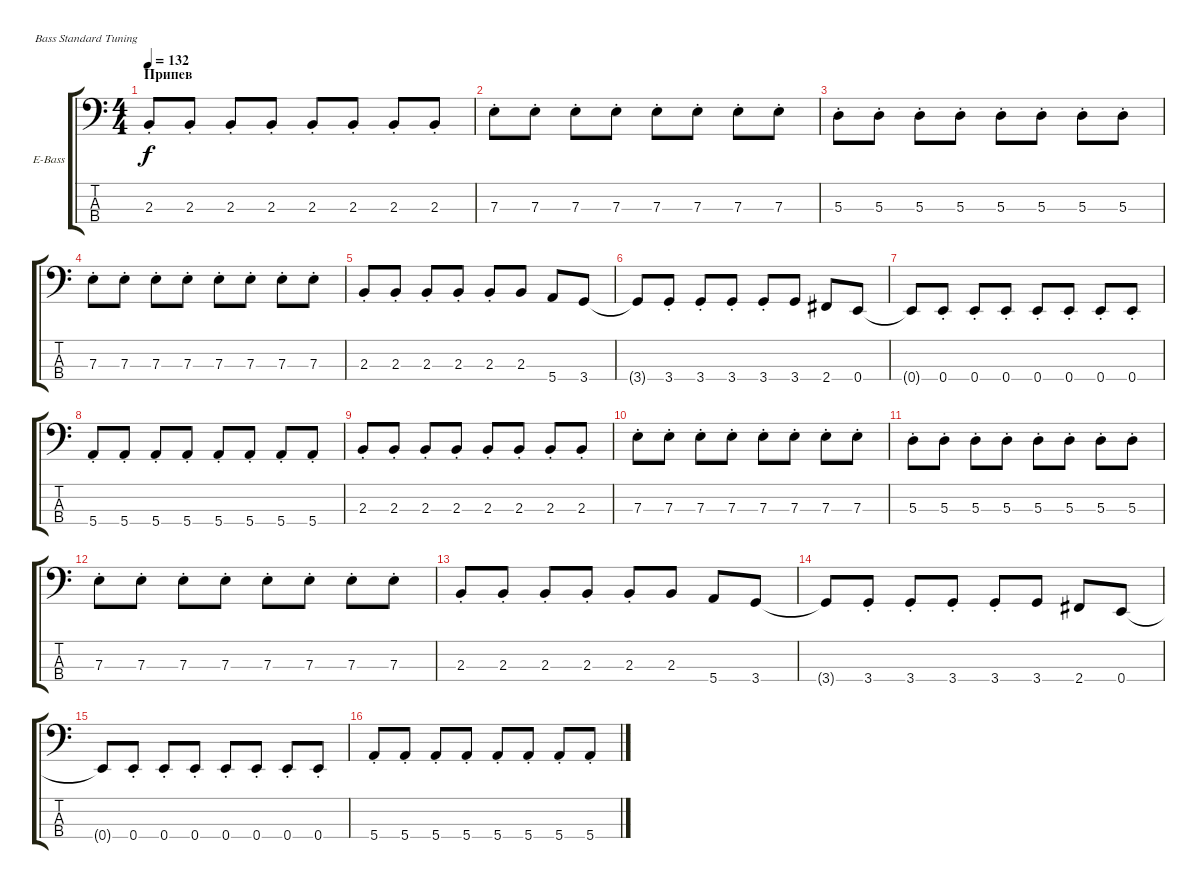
\defaultSystemsLayout 4
\bracketExtendMode groupsimilarinstruments
\firstSystemTrackNameOrientation horizontal
\otherSystemsTrackNameOrientation horizontal
\track ("Electric Bass" "E-Bass") {instrument electricbassfinger}
\staff {score tabs}
\tuning (G2 D2 A1 E1)
\ts (4 4)
\section ("" "Припев")
\tempo 132
\clef f4
\ks c
2.3{st}.8{dy f} 2.3{st}.8 2.3{st}.8 2.3{st}.8 2.3{st}.8 2.3{st}.8 2.3{st}.8 2.3{st}.8 |
7.3{st}.8 7.3{st}.8 7.3{st}.8 7.3{st}.8 7.3{st}.8 7.3{st}.8 7.3{st}.8 7.3{st}.8 |
5.3{st}.8 5.3{st}.8 5.3{st}.8 5.3{st}.8 5.3{st}.8 5.3{st}.8 5.3{st}.8 5.3{st}.8 |
7.3{st}.8 7.3{st}.8 7.3{st}.8 7.3{st}.8 7.3{st}.8 7.3{st}.8 7.3{st}.8 7.3{st}.8 |
2.3{st}.8 2.3{st}.8 2.3{st}.8 2.3{st}.8 2.3{st}.8 2.3.8 5.4.8 3.4.8 |
3.4{t}.8 3.4{st}.8 3.4{st}.8 3.4{st}.8 3.4{st}.8 3.4.8 2.4.8 0.4.8 |
0.4{t}.8 0.4{st}.8 0.4{st}.8 0.4{st}.8 0.4{st}.8 0.4{st}.8 0.4{st}.8 0.4{st}.8 |
5.4{st}.8 5.4{st}.8 5.4{st}.8 5.4{st}.8 5.4{st}.8 5.4{st}.8 5.4{st}.8 5.4{st}.8 |
2.3{st}.8 2.3{st}.8 2.3{st}.8 2.3{st}.8 2.3{st}.8 2.3{st}.8 2.3{st}.8 2.3{st}.8 |
7.3{st}.8 7.3{st}.8 7.3{st}.8 7.3{st}.8 7.3{st}.8 7.3{st}.8 7.3{st}.8 7.3{st}.8 |
5.3{st}.8 5.3{st}.8 5.3{st}.8 5.3{st}.8 5.3{st}.8 5.3{st}.8 5.3{st}.8 5.3{st}.8 |
7.3{st}.8 7.3{st}.8 7.3{st}.8 7.3{st}.8 7.3{st}.8 7.3{st}.8 7.3{st}.8 7.3{st}.8 |
2.3{st}.8 2.3{st}.8 2.3{st}.8 2.3{st}.8 2.3{st}.8 2.3.8 5.4.8 3.4.8 |
3.4{t}.8 3.4{st}.8 3.4{st}.8 3.4{st}.8 3.4{st}.8 3.4.8 2.4.8 0.4.8 |
0.4{t}.8 0.4{st}.8 0.4{st}.8 0.4{st}.8 0.4{st}.8 0.4{st}.8 0.4{st}.8 0.4{st}.8 |
5.4{st}.8 5.4{st}.8 5.4{st}.8 5.4{st}.8 5.4{st}.8 5.4{st}.8 5.4{st}.8 5.4{st}.8
